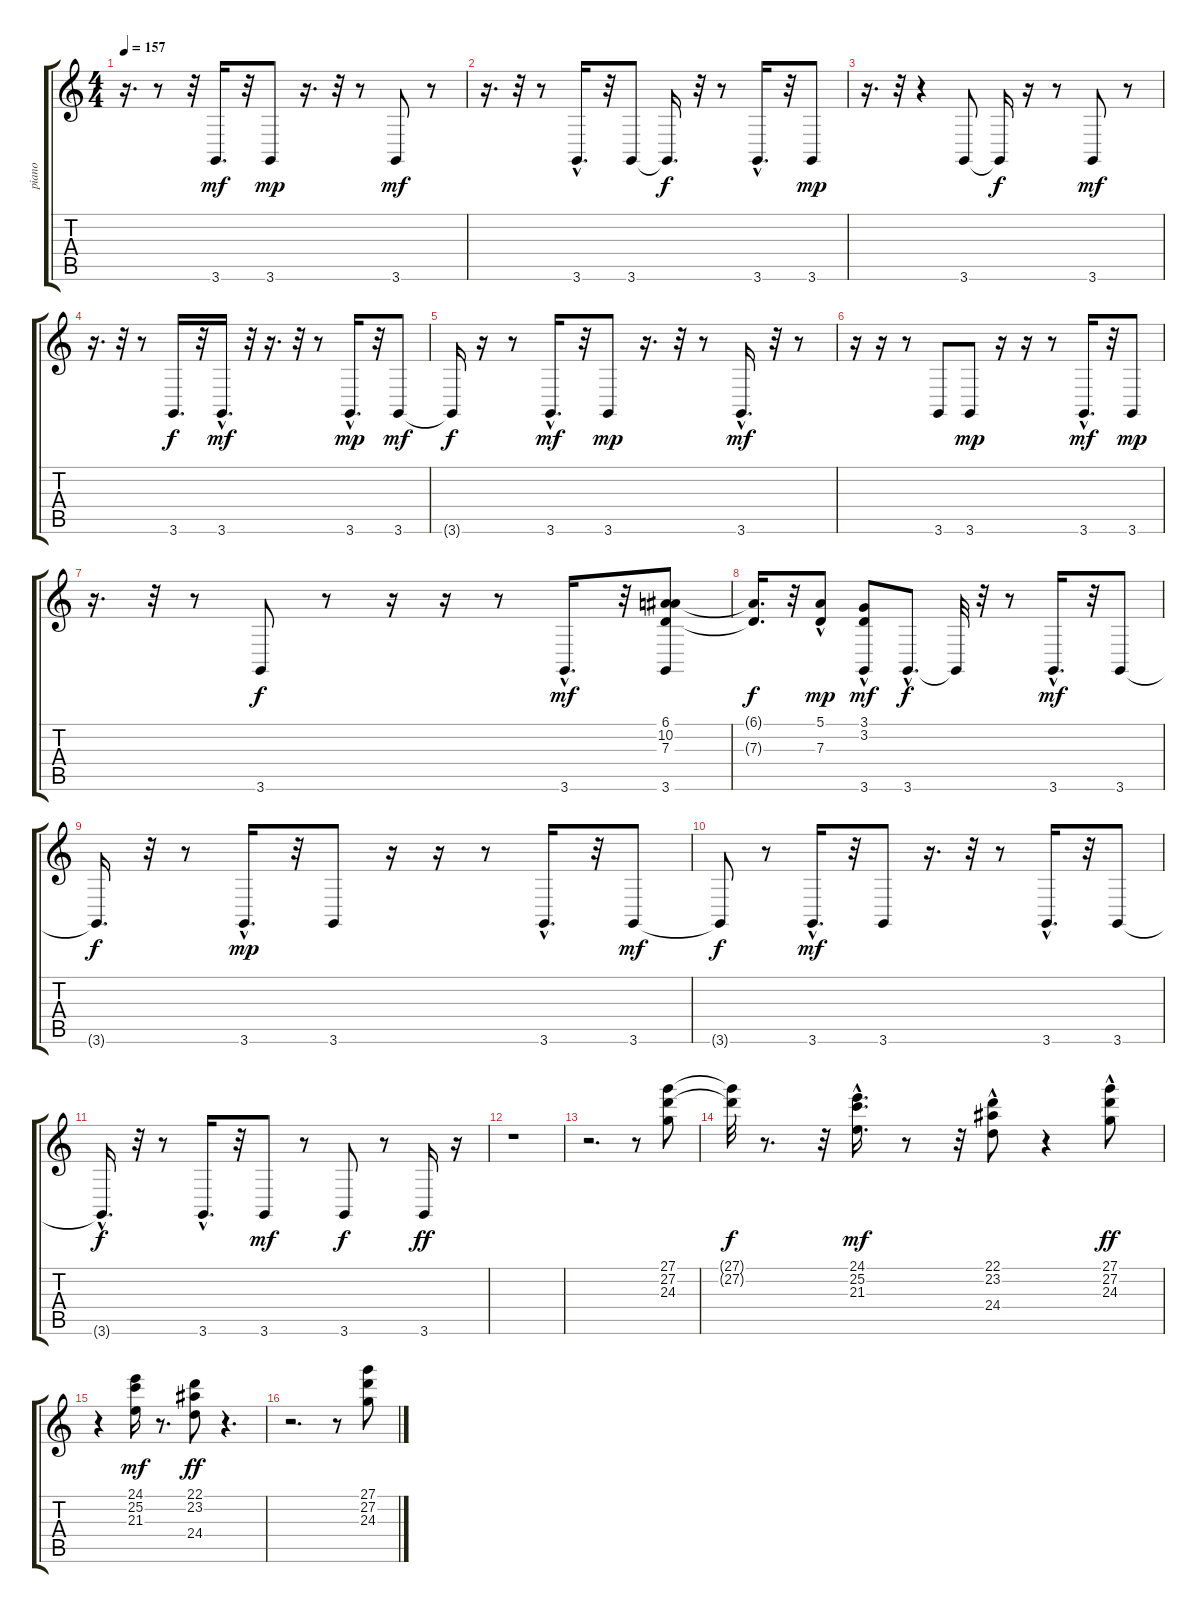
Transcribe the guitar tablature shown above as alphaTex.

\track ("piano   " "piano   ") {instrument acousticgrandpiano}
\staff {score tabs}
\tuning (E4 B3 G3 D3 A2 E2) {hide}
\ts (4 4)
\tempo 157
\clef g2
\ks c
r.16{d dy mp} r.8 r.32 3.6.16{d dy mf} r.32 3.6.8{dy mp} r.16{d} r.32 r.8 3.6.8{dy mf} r.8 |
r.16{d} r.32 r.8 3.6{hac}.16{d} r.32 3.6.8 3.6{t}.16{d dy f} r.32 r.8 3.6{hac}.16{d} r.32 3.6.8{dy mp} |
r.16{d} r.32 r.4 3.6.8 3.6{t}.16{dy f} r.16 r.8 3.6.8{dy mf} r.8 |
r.16{d} r.32 r.8 3.6.16{d dy f} r.32 3.6{hac}.16{d dy mf} r.32 r.16{d} r.32 r.8 3.6{hac}.16{d dy mp} r.32 3.6.8{dy mf} |
3.6{t}.16{dy f} r.16 r.8 3.6{hac}.16{d dy mf} r.32 3.6.8{dy mp} r.16{d} r.32 r.8 3.6{hac}.16{d dy mf} r.32 r.8 |
r.16 r.16 r.8 3.6.8 3.6.8{dy mp} r.16 r.16 r.8 3.6{hac}.16{d dy mf} r.32 3.6.8{dy mp} |
r.16{d} r.32 r.8 3.6.8{dy f} r.8 r.16 r.16 r.8 3.6{hac}.16{d dy mf} r.32 (6.1 10.2 7.3 3.6).8 |
(6.1{t} 7.3{t}).16{d dy f} r.32 (5.1{hac} 7.3).8{dy mp} (3.1 3.2 3.6{hac}).8{dy mf} 3.6{hac}.8{d dy f} 3.6{t}.32 r.32 r.8 3.6{hac}.16{d dy mf} r.32 3.6.8 |
3.6{t}.16{d dy f} r.32 r.8 3.6{hac}.16{d dy mp} r.32 3.6.8 r.16 r.16 r.8 3.6{hac}.16{d} r.32 3.6.8{dy mf} |
3.6{t}.8{dy f} r.8 3.6{hac}.16{d dy mf} r.32 3.6.8 r.16{d} r.32 r.8 3.6{hac}.16{d} r.32 3.6.8 |
3.6{hac t}.16{d dy f} r.32 r.8 3.6{hac}.16{d} r.32 3.6.8{dy mf} r.8 3.6.8{dy f} r.8 3.6.16{dy ff} r.16 |
r.1 |
r.2{d} r.8 (27.1 27.2 24.3).8 |
(27.1{t} 27.2{t}).32{dy f} r.8{d} r.32 (24.1 25.2 21.3{hac}).16{d dy mf} r.8 r.32 (22.1 23.2 24.4{hac}).8 r.4 (27.1 27.2{hac} 24.3).8{dy ff} |
r.4 (24.1 25.2 21.3).16{dy mf} r.8{d} (22.1 23.2 24.4).8{dy ff} r.4{d} |
r.2{d} r.8 (27.1 27.2 24.3).8
